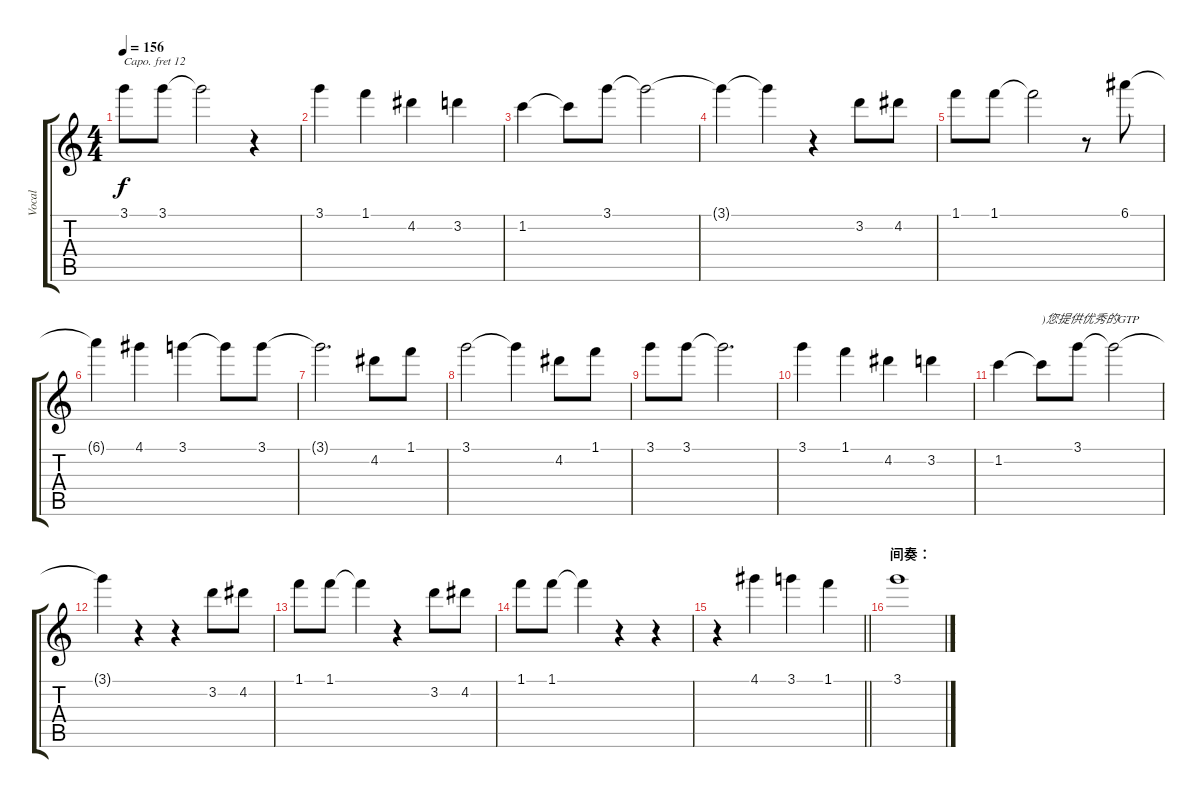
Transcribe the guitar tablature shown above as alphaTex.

\track ("Vocal" "Vocal") {instrument electricguitarmuted}
\staff {score tabs}
\capo 12
\tuning (E4 B3 G3 D3 A2 E2) {hide}
\ts (4 4)
\tempo 156
\clef g2
\ks c
3.1.8{dy f} 3.1.8 3.1{t}.2 r.4 |
3.1.4 1.1.4 4.2.4 3.2.4 |
1.2.4 1.2{t}.8 3.1.8 3.1{t}.2 |
3.1{t}.4 3.1{t}.4 r.4 3.2.8 4.2.8 |
1.1.8 1.1.8 1.1{t}.2 r.8 6.1.8 |
6.1{t}.4 4.1.4 3.1.4 3.1{t}.8 3.1.8 |
3.1{t}.2{d} 4.2.8 1.1.8 |
3.1.2 3.1{t}.4 4.2.8 1.1.8 |
3.1.8 3.1.8 3.1{t}.2{d} |
3.1.4 1.1.4 4.2.4 3.2.4 |
1.2.4 1.2{t}.8{txt ")您提供优秀的GTP"} 3.1.8 3.1{t}.2 |
3.1{t}.4 r.4 r.4 3.2.8 4.2.8 |
1.1.8 1.1.8 1.1{t}.4 r.4 3.2.8 4.2.8 |
1.1.8 1.1.8 1.1{t}.4 r.4 r.4 |
\barLineRight lightlight
r.4 4.1.4 3.1.4 1.1.4 |
\section ("" "间奏：")
3.1.1
